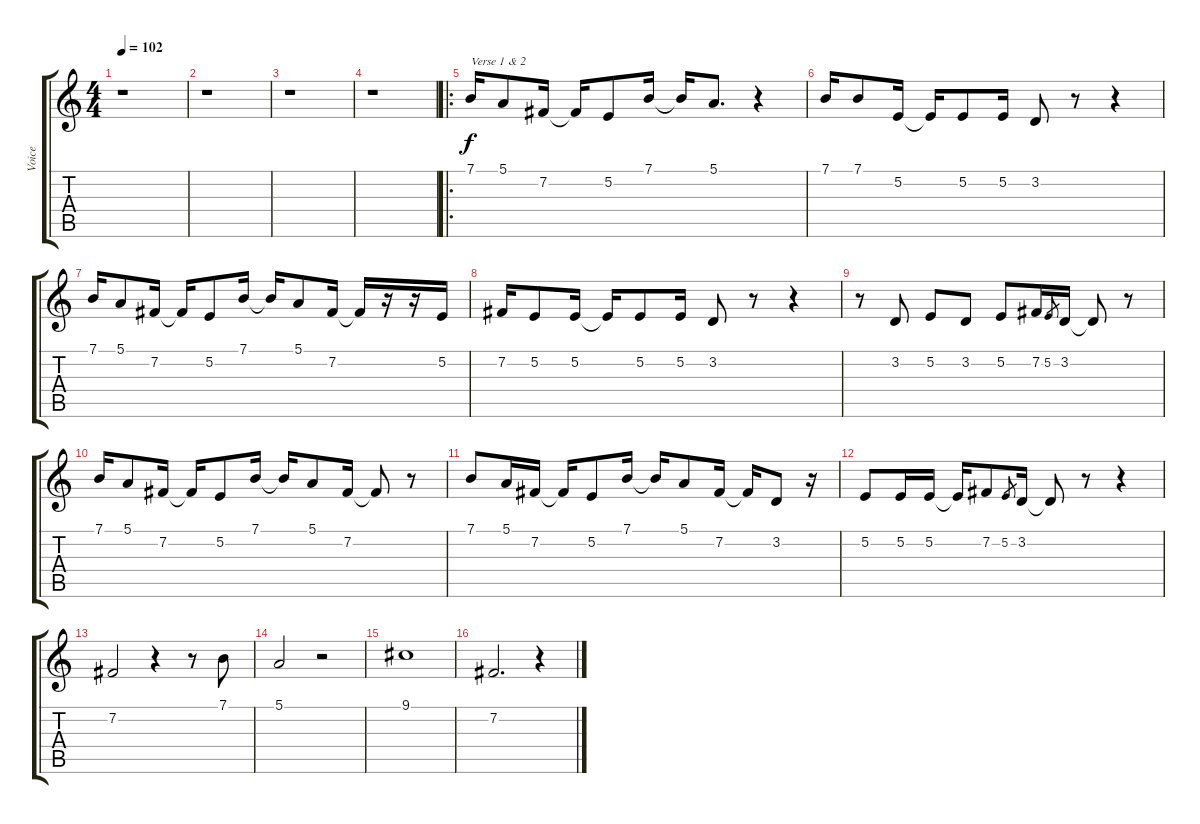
\track ("Voice" "Voice") {instrument cello}
\staff {score tabs}
\tuning (E4 B3 G3 D3 A2 E2) {hide}
\ts (4 4)
\tempo 102
\clef g2
\ks c
r.1{dy f instrument cello} |
r.1 |
r.1 |
r.1 |
\ro
7.1.16{txt "Verse 1 & 2"} 5.1.8 7.2.16 7.2{t}.16 5.2.8 7.1.16 7.1{t}.16 5.1.8{d} r.4 |
7.1.16 7.1.8 5.2.16 5.2{t}.16 5.2.8 5.2.16 3.2.8 r.8 r.4 |
7.1.16 5.1.8 7.2.16 7.2{t}.16 5.2.8 7.1.16 7.1{t}.16 5.1.8 7.2.16 7.2{t}.16 r.16 r.16 5.2.16 |
7.2.16 5.2.8 5.2.16 5.2{t}.16 5.2.8 5.2.16 3.2.8 r.8 r.4 |
r.8 3.2.8 5.2.8 3.2.8 5.2.8 7.2.16 5.2.8{gr} 3.2.16 3.2{t}.8 r.8 |
7.1.16 5.1.8 7.2.16 7.2{t}.16 5.2.8 7.1.16 7.1{t}.16 5.1.8 7.2.16 7.2{t}.8 r.8 |
7.1.8 5.1.16 7.2.16 7.2{t}.16 5.2.8 7.1.16 7.1{t}.16 5.1.8 7.2.16 7.2{t}.16 3.2.8 r.16 |
5.2.8 5.2.16 5.2.16 5.2{t}.16 7.2.8 5.2.8{gr} 3.2.16 3.2{t}.8 r.8 r.4 |
7.2.2 r.4 r.8 7.1.8 |
5.1.2 r.2 |
9.1.1 |
7.2.2{d} r.4
